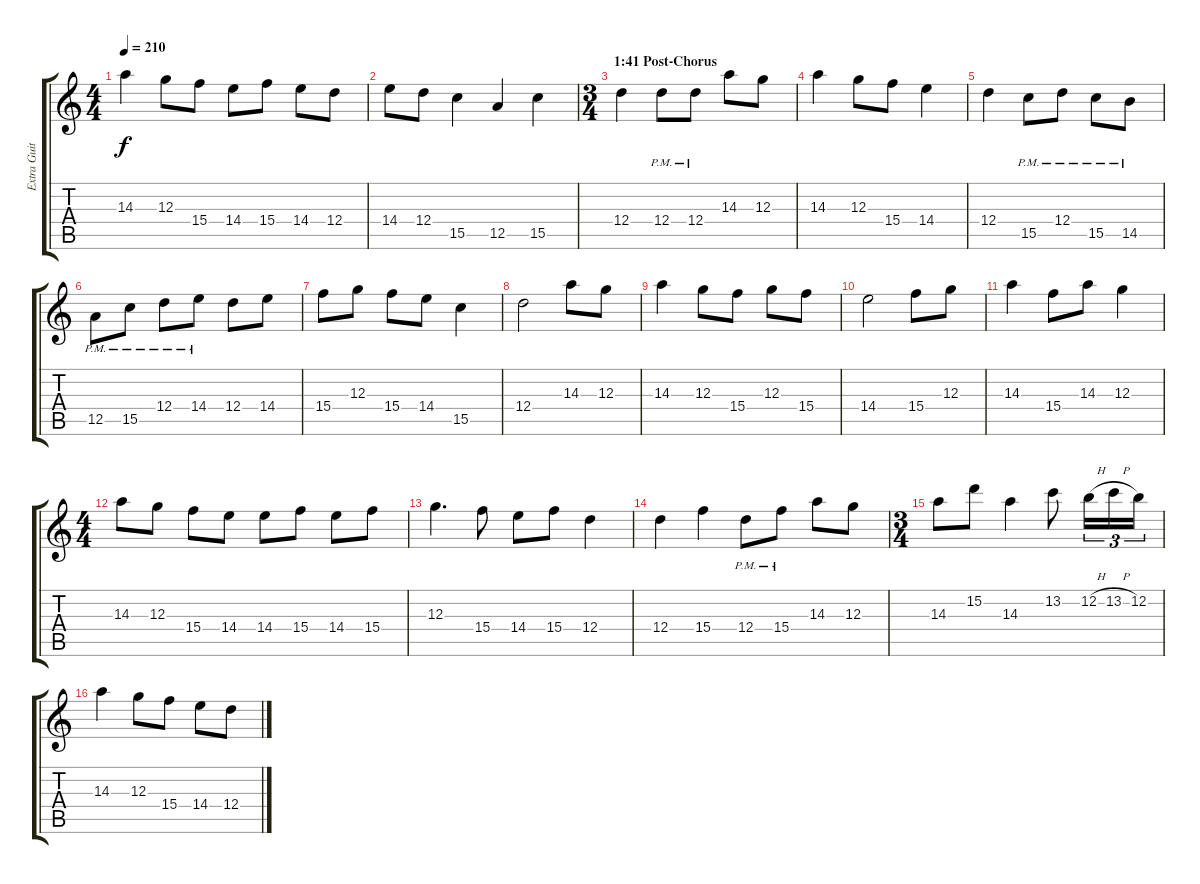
\track ("Extra Guitar 1" "Extra Guit") {instrument distortionguitar}
\staff {score tabs}
\tuning (E4 B3 G3 D3 A2 E2) {hide}
\ts (4 4)
\tempo 210
\clef g2
\ks c
14.3.4{dy f} 12.3.8 15.4.8 14.4.8 15.4.8 14.4.8 12.4.8 |
14.4.8 12.4.8 15.5.4 12.5.4 15.5.4 |
\ts (3 4)
\section ("" "1:41 Post-Chorus")
12.4.4 12.4{pm}.8 12.4{pm}.8 14.3.8 12.3.8 |
14.3.4 12.3.8 15.4.8 14.4.4 |
12.4.4 15.5{pm}.8 12.4{pm}.8 15.5{pm}.8 14.5{pm}.8 |
12.5{pm}.8 15.5{pm}.8 12.4{pm}.8 14.4{pm}.8 12.4.8 14.4.8 |
15.4.8 12.3.8 15.4.8 14.4.8 15.5.4 |
12.4.2 14.3.8 12.3.8 |
14.3.4 12.3.8 15.4.8 12.3.8 15.4.8 |
14.4.2 15.4.8 12.3.8 |
14.3.4 15.4.8 14.3.8 12.3.4 |
\ts (4 4)
14.3.8 12.3.8 15.4.8 14.4.8 14.4.8 15.4.8 14.4.8 15.4.8 |
12.3.4{d} 15.4.8 14.4.8 15.4.8 12.4.4 |
12.4.4 15.4.4 12.4{pm}.8 15.4{pm}.8 14.3.8 12.3.8 |
\ts (3 4)
14.3.8 15.2.8 14.3.4 13.2.8 12.2{h}.16{tu (3 2)} 13.2{h}.16{tu (3 2)} 12.2.16{tu (3 2)} |
14.3.4 12.3.8 15.4.8 14.4.8 12.4.8
